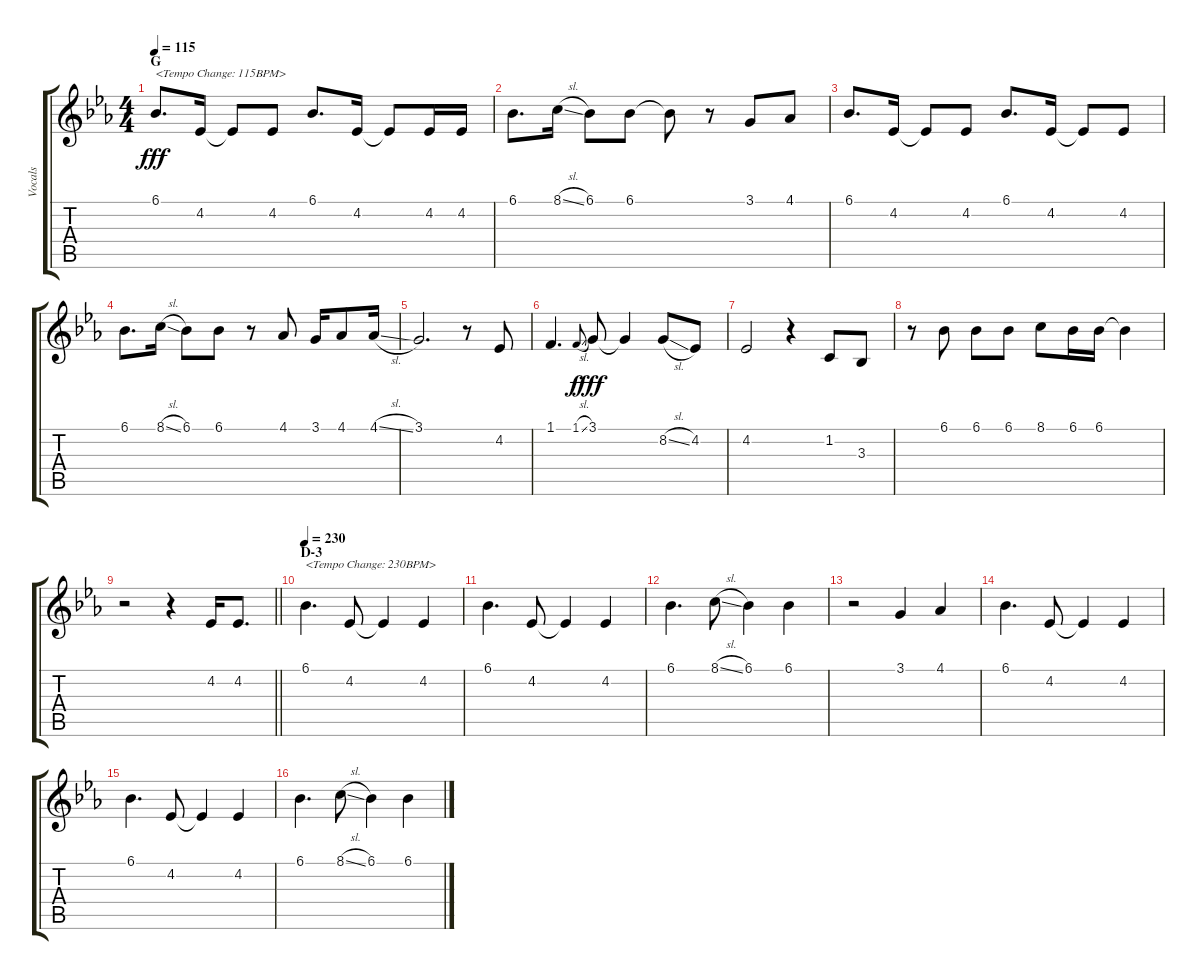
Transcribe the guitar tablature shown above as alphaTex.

\track ("Vocals" "Vocals") {instrument voiceoohs}
\staff {score tabs}
\tuning (E4 B3 G3 D3 A2 E2) {hide}
\ts (4 4)
\section ("" "G")
\tempo 115
\clef g2
\ks eb
6.1.8{d txt "<Tempo Change: 115BPM>" dy fff} 4.2.16 4.2{t}.8 4.2.8 6.1.8{d} 4.2.16 4.2{t}.8 4.2.16 4.2.16 |
6.1.8{d} 8.1{sl}.16 6.1.8 6.1.8 6.1{t}.8 r.8 3.1.8 4.1.8 |
6.1.8{d} 4.2.16 4.2{t}.8 4.2.8 6.1.8{d} 4.2.16 4.2{t}.8 4.2.8 |
6.1.8{d} 8.1{sl}.16 6.1.8 6.1.8 r.8 4.1.8 3.1.16 4.1.8 4.1{sl}.16 |
3.1.2{d} r.8 4.2.8 |
1.1.4{d} 1.1{sl}.8{gr onbeat dy f} 3.1.8{dy fff} 3.1{t}.4 8.2{sl}.8 4.2.8 |
4.2.2 r.4 1.2.8 3.3.8 |
r.8 6.1.8 6.1.8 6.1.8 8.1.8 6.1.16 6.1.16 6.1{t}.4 |
\barLineRight lightlight
r.2 r.4 4.2.16 4.2.8{d} |
\section ("" "D-3")
\tempo 230
6.1.4{d txt "<Tempo Change: 230BPM>"} 4.2.8 4.2{t}.4 4.2.4 |
6.1.4{d} 4.2.8 4.2{t}.4 4.2.4 |
6.1.4{d} 8.1{sl}.8 6.1.4 6.1.4 |
r.2 3.1.4 4.1.4 |
6.1.4{d} 4.2.8 4.2{t}.4 4.2.4 |
6.1.4{d} 4.2.8 4.2{t}.4 4.2.4 |
6.1.4{d} 8.1{sl}.8 6.1.4 6.1.4
